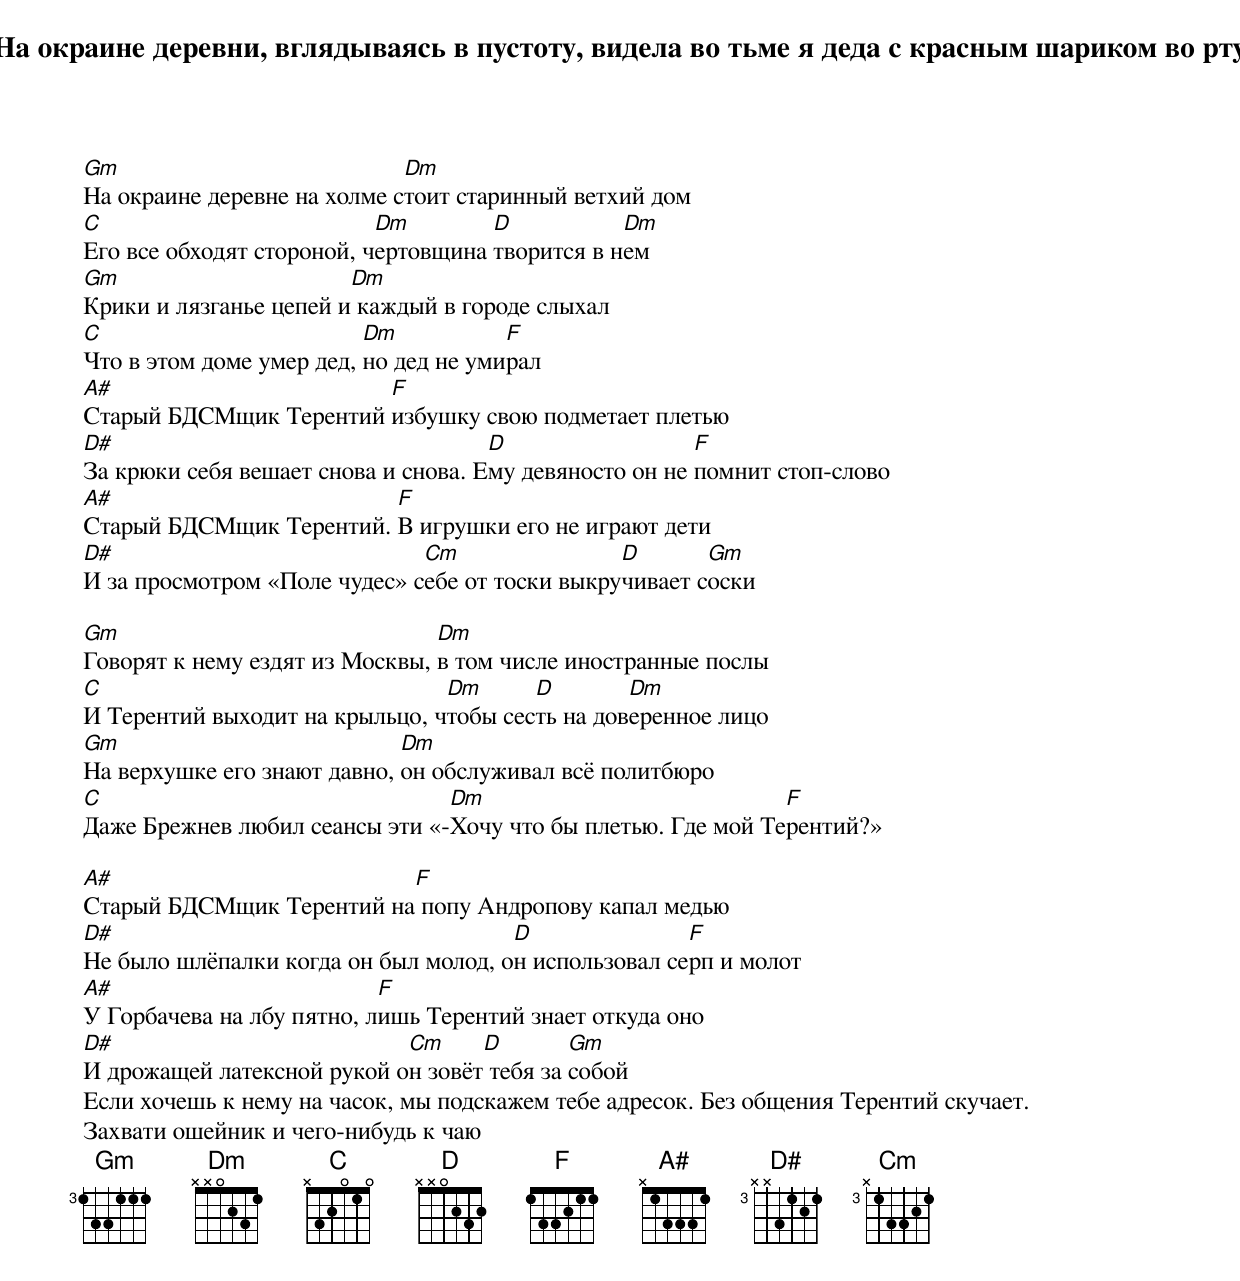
На окраине деревни, вглядываясь в пустоту, видела во тьме я деда с красным шариком во рту
Gm  			     Dm
На окраине деревне на холме стоит старинный ветхий дом
C	                   Dm 	     D	         Dm
Его все обходят стороной, чертовщина творится в нем
Gm		        Dm
Крики и лязганье цепей и каждый в городе слыхал
C			  Dm	       F
Что в этом доме умер дед, но дед не умирал
A#			F
Старый БДСМщик Терентий избушку свою подметает плетью
D#				     D			F
За крюки себя вешает снова и снова. Ему девяносто он не помнит стоп-слово
A#			 F
Старый БДСМщик Терентий. В игрушки его не играют дети
D#			      Cm		D	Gm
И за просмотром «Поле чудес» себе от тоски выкручивает соски

Gm  				Dm
Говорят к нему ездят из Москвы, в том числе иностранные послы
C				Dm 	D	 Dm
И Терентий выходит на крыльцо, чтобы сесть на доверенное лицо
Gm			     Dm
На верхушке его знают давно, он обслуживал всё политбюро
C				Dm		              F
Даже Брежнев любил сеансы эти «-Хочу что бы плетью. Где мой Терентий?»

A#			  F
Старый БДСМщик Терентий на попу Андропову капал медью
D#				      D		      F
Не было шлёпалки когда он был молод, он использовал серп и молот
A#			   F
У Горбачева на лбу пятно, лишь Терентий знает откуда оно
D#			    Cm	   D	    Gm
И дрожащей латексной рукой он зовёт тебя за собой
Если хочешь к нему на часок, мы подскажем тебе адресок. Без общения Терентий скучает.
Захвати ошейник и чего-нибудь к чаю
